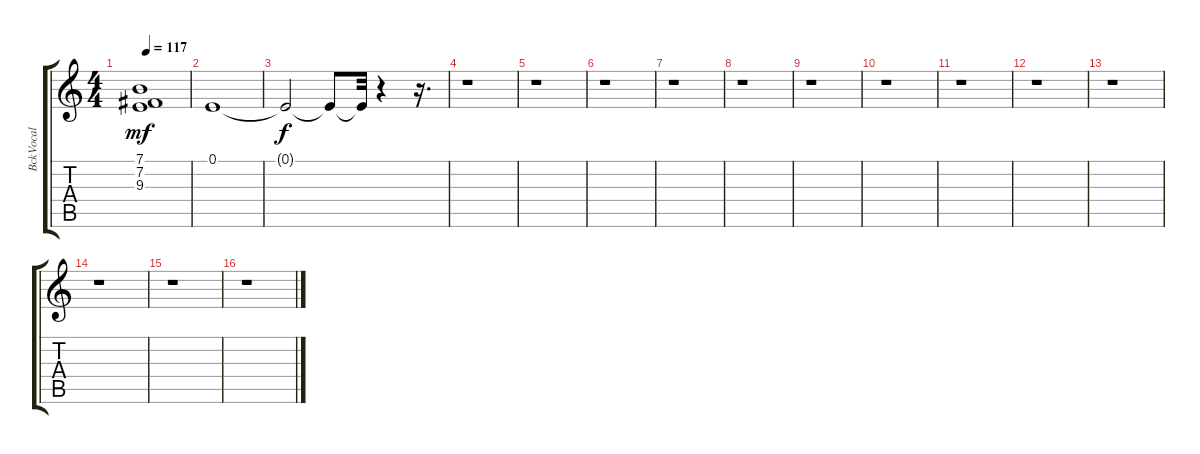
\track ("BckVocal" "BckVocal") {instrument synthvoice}
\staff {score tabs}
\tuning (E4 B3 G3 D3 A2 E2) {hide}
\ts (4 4)
\tempo 117
\clef g2
\ks c
(7.1 7.2 9.3).1{dy mf} |
0.1.1 |
0.1{t}.2{dy f} 0.1{t}.8 0.1{t}.32 r.4 r.16{d} |
r.1 |
r.1 |
r.1 |
r.1 |
r.1 |
r.1 |
r.1 |
r.1 |
r.1 |
r.1 |
r.1 |
r.1 |
r.1
